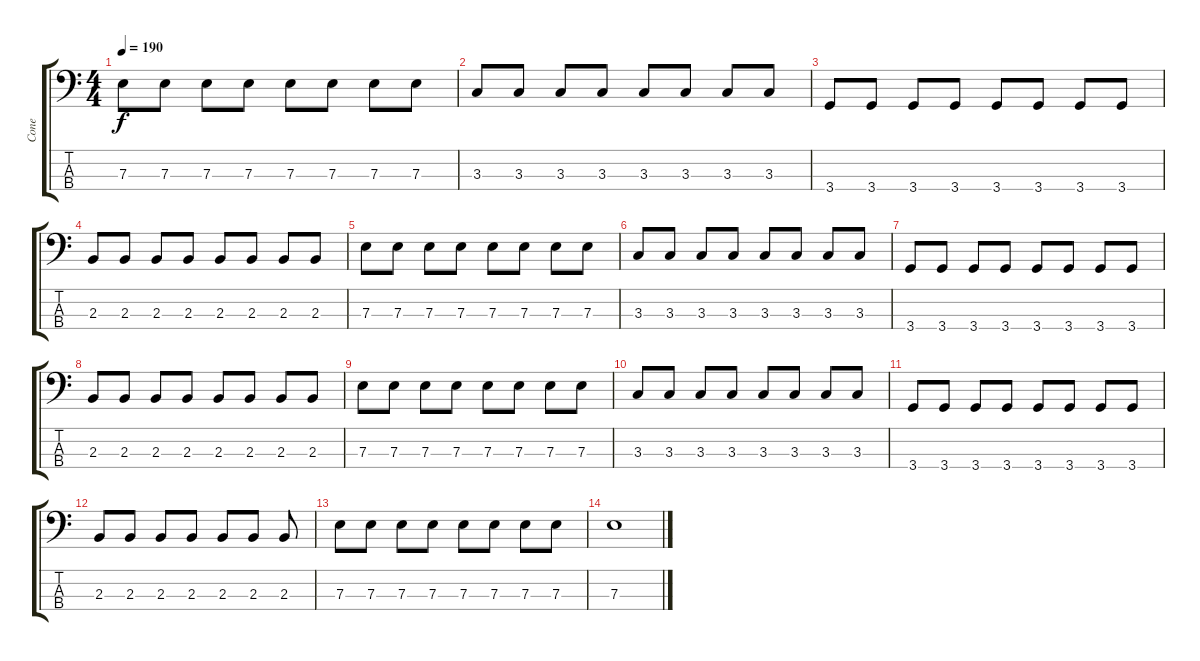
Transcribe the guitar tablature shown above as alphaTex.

\track ("Cone" "Cone") {instrument electricbassfinger}
\staff {score tabs}
\tuning (G2 D2 A1 E1) {hide}
\ts (4 4)
\tempo 190
\clef f4
\ks c
7.3.8{dy f} 7.3.8 7.3.8 7.3.8 7.3.8 7.3.8 7.3.8 7.3.8 |
3.3.8 3.3.8 3.3.8 3.3.8 3.3.8 3.3.8 3.3.8 3.3.8 |
3.4.8 3.4.8 3.4.8 3.4.8 3.4.8 3.4.8 3.4.8 3.4.8 |
2.3.8 2.3.8 2.3.8 2.3.8 2.3.8 2.3.8 2.3.8 2.3.8 |
7.3.8 7.3.8 7.3.8 7.3.8 7.3.8 7.3.8 7.3.8 7.3.8 |
3.3.8 3.3.8 3.3.8 3.3.8 3.3.8 3.3.8 3.3.8 3.3.8 |
3.4.8 3.4.8 3.4.8 3.4.8 3.4.8 3.4.8 3.4.8 3.4.8 |
2.3.8 2.3.8 2.3.8 2.3.8 2.3.8 2.3.8 2.3.8 2.3.8 |
7.3.8 7.3.8 7.3.8 7.3.8 7.3.8 7.3.8 7.3.8 7.3.8 |
3.3.8 3.3.8 3.3.8 3.3.8 3.3.8 3.3.8 3.3.8 3.3.8 |
3.4.8 3.4.8 3.4.8 3.4.8 3.4.8 3.4.8 3.4.8 3.4.8 |
2.3.8 2.3.8 2.3.8 2.3.8 2.3.8 2.3.8 2.3.8 |
7.3.8 7.3.8 7.3.8 7.3.8 7.3.8 7.3.8 7.3.8 7.3.8 |
7.3.1
